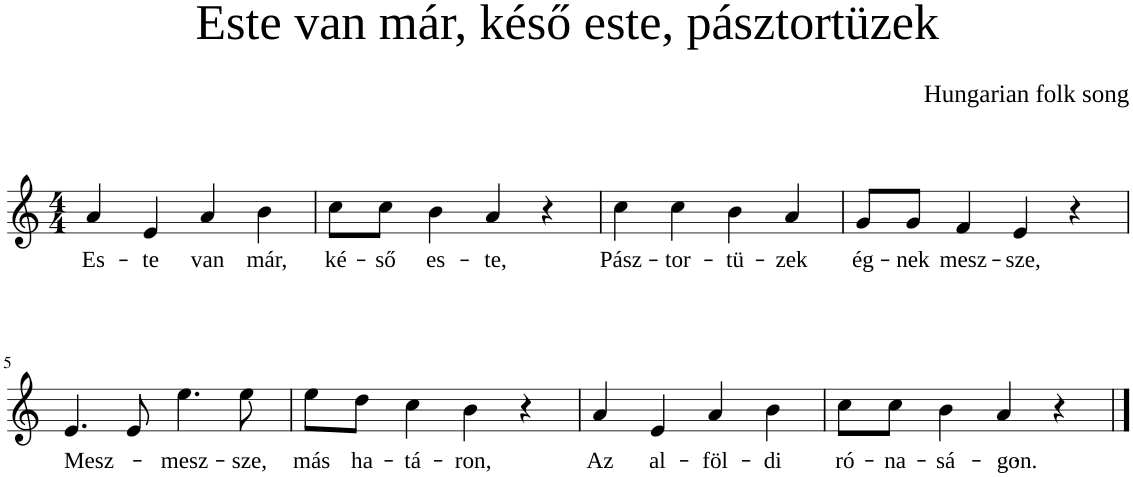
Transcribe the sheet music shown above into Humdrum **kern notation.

**kern	**text
*part1	*part1
*staff1	*staff1
*I"Piano	*
*I'Pno	*
*clefG2	*
*k[]	*
*M4/4	*
=1	=1
!	!LO:LY:b
4a/	Es-
!	!LO:LY:b
4e/	-te
!	!LO:LY:b
4a/	van
!	!LO:LY:b
4b\	már,
=2	=2
!	!LO:LY:b
8cc\L	ké-
!	!LO:LY:b
8cc\J	-ső
!	!LO:LY:b
4b\	es-
!	!LO:LY:b
4a/	-te,
4r	.
=3	=3
!	!LO:LY:b
4cc\	Pász-
!	!LO:LY:b
4cc\	-tor-
!	!LO:LY:b
4b\	-tü-
!	!LO:LY:b
4a/	-zek
=4	=4
!	!LO:LY:b
8g/L	ég-
!	!LO:LY:b
8g/J	-nek
!	!LO:LY:b
4f/	mesz-
!	!LO:LY:b
4e/	-sze,
4r	.
!!LO:LB:g=z
=5	=5
!	!LO:LY:b
4.e/	Mesz-
8e/	.
!	!LO:LY:b
4.ee\	mesz-
!	!LO:LY:b
8ee\	-sze,
=6	=6
!	!LO:LY:b
8ee\L	más
!	!LO:LY:b
8dd\J	ha-
!	!LO:LY:b
4cc\	-tá-
!	!LO:LY:b
4b\	-ron,
4r	.
=7	=7
!	!LO:LY:b
4a/	Az
!	!LO:LY:b
4e/	al-
!	!LO:LY:b
4a/	-föl-
!	!LO:LY:b
4b\	-di
=8	=8
!	!LO:LY:b
8cc\L	ró-
!	!LO:LY:b
8cc\J	-na-
!	!LO:LY:b
4b\	-sá-
!	!LO:LY:b
4a/	-gon.-
4r	.
==	==
*-	*-
